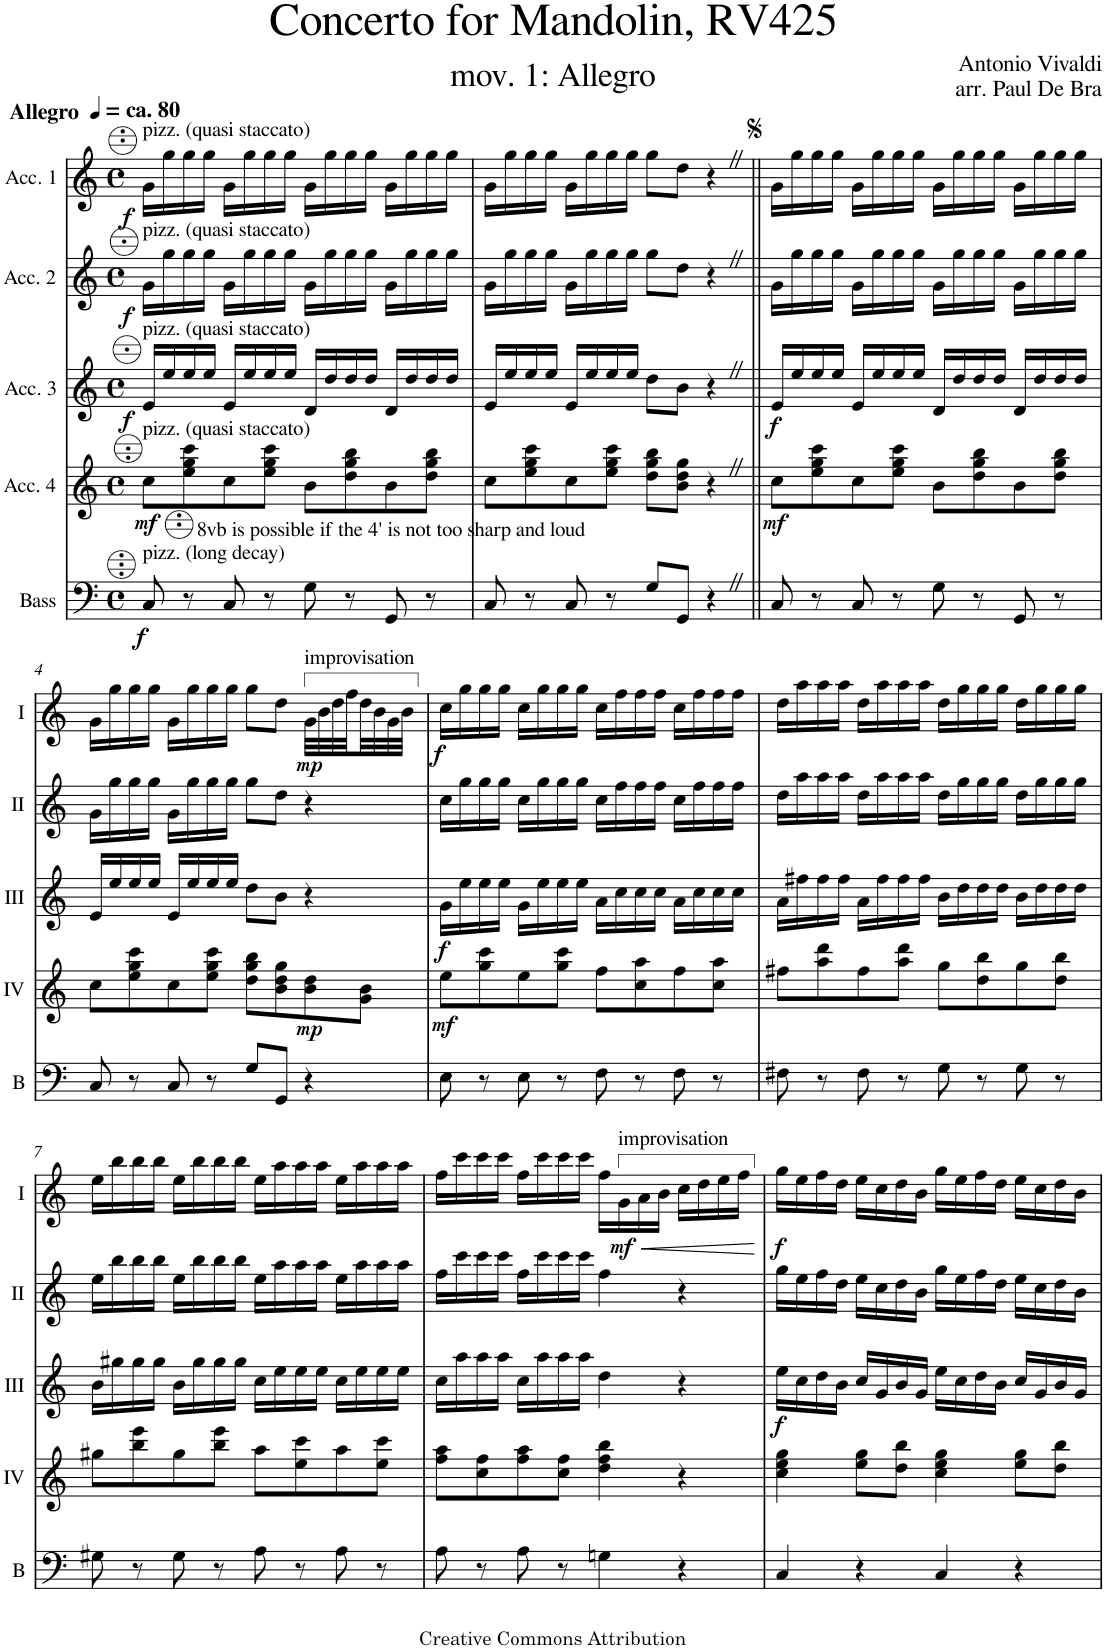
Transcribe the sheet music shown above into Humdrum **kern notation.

**kern	**dynam	**kern	**dynam	**kern	**dynam	**kern	**dynam	**kern	**dynam
*part5	*part5	*part4	*part4	*part3	*part3	*part2	*part2	*part1	*part1
*staff5	*staff5	*staff4	*staff4	*staff3	*staff3	*staff2	*staff2	*staff1	*staff1
*I"Bass	*	*I"Acc. 4	*	*I"Acc. 3	*	*I"Acc. 2	*	*I"Acc. 1	*
*I'B	*	*	*	*	*	*	*	*	*
*clefF4	*	*clefG2	*	*clefG2	*	*clefG2	*	*clefG2	*
*Trd7c12	*	*Trd7c12	*	*	*	*	*	*	*
*k[]	*	*k[]	*	*k[]	*	*k[]	*	*k[]	*
*M4/4	*	*M4/4	*	*M4/4	*	*M4/4	*	*M4/4	*
*met(c)	*	*met(c)	*	*met(c)	*	*met(c)	*	*met(c)	*
=1	=1	=1	=1	=1	=1	=1	=1	=1	=1
!	!	!	!	!	!	!	!	!LO:TX:a:B:t=ca. 80	!
!	!	!	!	!	!	!	!	!LO:TX:a:B:t=Allegro	!
!	!	!	!	!	!	!	!	!LO:TX:a:t=pizz. (quasi staccato)	!
!	!	!	!	!	!	!LO:TX:a:t=pizz. (quasi staccato)	!	!	!
!	!	!	!	!LO:TX:a:t=pizz. (quasi staccato)	!	!	!	!	!
!	!	!LO:TX:b:t=8vb is possible if the 4' is not too sharp and loud	!	!	!	!	!	!	!
!	!	!LO:TX:a:t=pizz. (quasi staccato)	!	!	!	!	!	!	!
!LO:TX:a:t=pizz. (long decay)	!	!	!	!	!	!	!	!	!
!	!LO:DY:b	!	!LO:DY:b	!	!LO:DY:b	!	!LO:DY:b	!	!LO:DY:b
8C/	f	8cc\L	mf	16e/LL	f	16g\LL	f	16g\LL	f
.	.	.	.	16ee/	.	16gg\	.	16gg\	.
8r	.	8ee\ 8gg\ 8ccc\	.	16ee/	.	16gg\	.	16gg\	.
.	.	.	.	16ee/JJ	.	16gg\JJ	.	16gg\JJ	.
8C/	.	8cc\	.	16e/LL	.	16g\LL	.	16g\LL	.
.	.	.	.	16ee/	.	16gg\	.	16gg\	.
8r	.	8ee\ 8gg\ 8ccc\J	.	16ee/	.	16gg\	.	16gg\	.
.	.	.	.	16ee/JJ	.	16gg\JJ	.	16gg\JJ	.
8G\	.	8b\L	.	16d/LL	.	16g\LL	.	16g\LL	.
.	.	.	.	16dd/	.	16gg\	.	16gg\	.
8r	.	8dd\ 8gg\ 8bb\	.	16dd/	.	16gg\	.	16gg\	.
.	.	.	.	16dd/JJ	.	16gg\JJ	.	16gg\JJ	.
8GG/	.	8b\	.	16d/LL	.	16g\LL	.	16g\LL	.
.	.	.	.	16dd/	.	16gg\	.	16gg\	.
8r	.	8dd\ 8gg\ 8bb\J	.	16dd/	.	16gg\	.	16gg\	.
.	.	.	.	16dd/JJ	.	16gg\JJ	.	16gg\JJ	.
=2	=2	=2	=2	=2	=2	=2	=2	=2	=2
8C/	.	8cc\L	.	16e/LL	.	16g\LL	.	16g\LL	.
.	.	.	.	16ee/	.	16gg\	.	16gg\	.
8r	.	8ee\ 8gg\ 8ccc\	.	16ee/	.	16gg\	.	16gg\	.
.	.	.	.	16ee/JJ	.	16gg\JJ	.	16gg\JJ	.
8C/	.	8cc\	.	16e/LL	.	16g\LL	.	16g\LL	.
.	.	.	.	16ee/	.	16gg\	.	16gg\	.
8r	.	8ee\ 8gg\ 8ccc\J	.	16ee/	.	16gg\	.	16gg\	.
.	.	.	.	16ee/JJ	.	16gg\JJ	.	16gg\JJ	.
8G/L	.	8dd\ 8gg\ 8bb\L	.	8dd\L	.	8gg\L	.	8gg\L	.
8GG/J	.	8b\ 8dd\ 8gg\J	.	8b\J	.	8dd\J	.	8dd\J	.
4r	.	4r	.	4r	.	4r	.	4r	.
=3||	=3||	=3||	=3||	=3||	=3||	=3||	=3||	=3||	=3||
!	!	!	!LO:DY:b	!	!LO:DY:b	!	!	!	!
8C/	.	8cc\L	mf	16e/LL	f	16g\LL	.	16g\LL	.
.	.	.	.	16ee/	.	16gg\	.	16gg\	.
8r	.	8ee\ 8gg\ 8ccc\	.	16ee/	.	16gg\	.	16gg\	.
.	.	.	.	16ee/JJ	.	16gg\JJ	.	16gg\JJ	.
8C/	.	8cc\	.	16e/LL	.	16g\LL	.	16g\LL	.
.	.	.	.	16ee/	.	16gg\	.	16gg\	.
8r	.	8ee\ 8gg\ 8ccc\J	.	16ee/	.	16gg\	.	16gg\	.
.	.	.	.	16ee/JJ	.	16gg\JJ	.	16gg\JJ	.
8G\	.	8b\L	.	16d/LL	.	16g\LL	.	16g\LL	.
.	.	.	.	16dd/	.	16gg\	.	16gg\	.
8r	.	8dd\ 8gg\ 8bb\	.	16dd/	.	16gg\	.	16gg\	.
.	.	.	.	16dd/JJ	.	16gg\JJ	.	16gg\JJ	.
8GG/	.	8b\	.	16d/LL	.	16g\LL	.	16g\LL	.
.	.	.	.	16dd/	.	16gg\	.	16gg\	.
8r	.	8dd\ 8gg\ 8bb\J	.	16dd/	.	16gg\	.	16gg\	.
.	.	.	.	16dd/JJ	.	16gg\JJ	.	16gg\JJ	.
!!LO:LB:g=z
=4	=4	=4	=4	=4	=4	=4	=4	=4	=4
8C/	.	8cc\L	.	16e/LL	.	16g\LL	.	16g\LL	.
.	.	.	.	16ee/	.	16gg\	.	16gg\	.
8r	.	8ee\ 8gg\ 8ccc\	.	16ee/	.	16gg\	.	16gg\	.
.	.	.	.	16ee/JJ	.	16gg\JJ	.	16gg\JJ	.
8C/	.	8cc\	.	16e/LL	.	16g\LL	.	16g\LL	.
.	.	.	.	16ee/	.	16gg\	.	16gg\	.
8r	.	8ee\ 8gg\ 8ccc\J	.	16ee/	.	16gg\	.	16gg\	.
.	.	.	.	16ee/JJ	.	16gg\JJ	.	16gg\JJ	.
8G/L	.	8dd\ 8gg\ 8bb\L	.	8dd\L	.	8gg\L	.	8gg\L	.
8GG/J	.	8b\ 8dd\ 8gg\	.	8b\J	.	8dd\J	.	8dd\J	.
!	!	!	!	!	!	!	!	!LO:TX:a:t=improvisation	!
!	!	!	!LO:DY:b	!	!	!	!	!	!LO:DY:b
4r	.	8b\ 8dd\	mp	4r	.	4r	.	32g\LLL	mp
.	.	.	.	.	.	.	.	32b\	.
.	.	.	.	.	.	.	.	32dd\	.
.	.	.	.	.	.	.	.	32ff\	.
.	.	8g\ 8b\J	.	.	.	.	.	32dd\	.
.	.	.	.	.	.	.	.	32b\	.
.	.	.	.	.	.	.	.	32g\	.
.	.	.	.	.	.	.	.	32b\JJJ	.
=5	=5	=5	=5	=5	=5	=5	=5	=5	=5
!	!	!	!LO:DY:b	!	!LO:DY:b	!	!	!	!LO:DY:b
8E\	.	8ee\L	mf	16g\LL	f	16cc\LL	.	16cc\LL	f
.	.	.	.	16ee\	.	16gg\	.	16gg\	.
8r	.	8gg\ 8ccc\	.	16ee\	.	16gg\	.	16gg\	.
.	.	.	.	16ee\JJ	.	16gg\JJ	.	16gg\JJ	.
8E\	.	8ee\	.	16g\LL	.	16cc\LL	.	16cc\LL	.
.	.	.	.	16ee\	.	16gg\	.	16gg\	.
8r	.	8gg\ 8ccc\J	.	16ee\	.	16gg\	.	16gg\	.
.	.	.	.	16ee\JJ	.	16gg\JJ	.	16gg\JJ	.
8F\	.	8ff\L	.	16a\LL	.	16cc\LL	.	16cc\LL	.
.	.	.	.	16cc\	.	16ff\	.	16ff\	.
8r	.	8cc\ 8aa\	.	16cc\	.	16ff\	.	16ff\	.
.	.	.	.	16cc\JJ	.	16ff\JJ	.	16ff\JJ	.
8F\	.	8ff\	.	16a\LL	.	16cc\LL	.	16cc\LL	.
.	.	.	.	16cc\	.	16ff\	.	16ff\	.
8r	.	8cc\ 8aa\J	.	16cc\	.	16ff\	.	16ff\	.
.	.	.	.	16cc\JJ	.	16ff\JJ	.	16ff\JJ	.
=6	=6	=6	=6	=6	=6	=6	=6	=6	=6
8F#X\	.	8ff#X\L	.	16a\LL	.	16dd\LL	.	16dd\LL	.
.	.	.	.	16ff#X\	.	16aa\	.	16aa\	.
8r	.	8aa\ 8ddd\	.	16ff#\	.	16aa\	.	16aa\	.
.	.	.	.	16ff#\JJ	.	16aa\JJ	.	16aa\JJ	.
8F#\	.	8ff#\	.	16a\LL	.	16dd\LL	.	16dd\LL	.
.	.	.	.	16ff#\	.	16aa\	.	16aa\	.
8r	.	8aa\ 8ddd\J	.	16ff#\	.	16aa\	.	16aa\	.
.	.	.	.	16ff#\JJ	.	16aa\JJ	.	16aa\JJ	.
8G\	.	8gg\L	.	16b\LL	.	16dd\LL	.	16dd\LL	.
.	.	.	.	16dd\	.	16gg\	.	16gg\	.
8r	.	8dd\ 8bb\	.	16dd\	.	16gg\	.	16gg\	.
.	.	.	.	16dd\JJ	.	16gg\JJ	.	16gg\JJ	.
8G\	.	8gg\	.	16b\LL	.	16dd\LL	.	16dd\LL	.
.	.	.	.	16dd\	.	16gg\	.	16gg\	.
8r	.	8dd\ 8bb\J	.	16dd\	.	16gg\	.	16gg\	.
.	.	.	.	16dd\JJ	.	16gg\JJ	.	16gg\JJ	.
!!LO:LB:g=z
=7	=7	=7	=7	=7	=7	=7	=7	=7	=7
8G#X\	.	8gg#X\L	.	16b\LL	.	16ee\LL	.	16ee\LL	.
.	.	.	.	16gg#X\	.	16bb\	.	16bb\	.
8r	.	8bb\ 8eee\	.	16gg#\	.	16bb\	.	16bb\	.
.	.	.	.	16gg#\JJ	.	16bb\JJ	.	16bb\JJ	.
8G#\	.	8gg#\	.	16b\LL	.	16ee\LL	.	16ee\LL	.
.	.	.	.	16gg#\	.	16bb\	.	16bb\	.
8r	.	8bb\ 8eee\J	.	16gg#\	.	16bb\	.	16bb\	.
.	.	.	.	16gg#\JJ	.	16bb\JJ	.	16bb\JJ	.
8A\	.	8aa\L	.	16cc\LL	.	16ee\LL	.	16ee\LL	.
.	.	.	.	16ee\	.	16aa\	.	16aa\	.
8r	.	8ee\ 8ccc\	.	16ee\	.	16aa\	.	16aa\	.
.	.	.	.	16ee\JJ	.	16aa\JJ	.	16aa\JJ	.
8A\	.	8aa\	.	16cc\LL	.	16ee\LL	.	16ee\LL	.
.	.	.	.	16ee\	.	16aa\	.	16aa\	.
8r	.	8ee\ 8ccc\J	.	16ee\	.	16aa\	.	16aa\	.
.	.	.	.	16ee\JJ	.	16aa\JJ	.	16aa\JJ	.
=8	=8	=8	=8	=8	=8	=8	=8	=8	=8
8A\	.	8ff\ 8aa\L	.	16cc\LL	.	16ff\LL	.	16ff\LL	.
.	.	.	.	16aa\	.	16ccc\	.	16ccc\	.
8r	.	8cc\ 8ff\	.	16aa\	.	16ccc\	.	16ccc\	.
.	.	.	.	16aa\JJ	.	16ccc\JJ	.	16ccc\JJ	.
8A\	.	8ff\ 8aa\	.	16cc\LL	.	16ff\LL	.	16ff\LL	.
.	.	.	.	16aa\	.	16ccc\	.	16ccc\	.
8r	.	8cc\ 8ff\J	.	16aa\	.	16ccc\	.	16ccc\	.
.	.	.	.	16aa\JJ	.	16ccc\JJ	.	16ccc\JJ	.
4Gn\	.	4dd\ 4ff\ 4bb\	.	4dd\	.	4ff\	.	16ff\LL	.
!	!	!	!	!	!	!	!	!LO:TX:a:t=improvisation	!
!	!	!	!	!	!	!	!	!	!LO:HP:b
!	!	!	!	!	!	!	!	!	!LO:DY:n=1:b
.	.	.	.	.	.	.	.	16g\	< mf
.	.	.	.	.	.	.	.	16a\	.
.	.	.	.	.	.	.	.	16b\JJ	.
4r	.	4r	.	4r	.	4r	.	16cc\LL	.
.	.	.	.	.	.	.	.	16dd\	.
.	.	.	.	.	.	.	.	16ee\	.
.	.	.	.	.	.	.	.	16ff\JJ	.
.	.	.	.	.	.	.	.	.	[
=9	=9	=9	=9	=9	=9	=9	=9	=9	=9
!	!	!	!	!	!LO:DY:b	!	!	!	!LO:DY:b
4C/	.	4cc\ 4ee\ 4gg\	.	16ee\LL	f	16gg\LL	.	16gg\LL	f
.	.	.	.	16cc\	.	16ee\	.	16ee\	.
.	.	.	.	16dd\	.	16ff\	.	16ff\	.
.	.	.	.	16b\JJ	.	16dd\JJ	.	16dd\JJ	.
4r	.	8ee\ 8gg\L	.	16cc/LL	.	16ee\LL	.	16ee\LL	.
.	.	.	.	16g/	.	16cc\	.	16cc\	.
.	.	8dd\ 8bb\J	.	16b/	.	16dd\	.	16dd\	.
.	.	.	.	16g/JJ	.	16b\JJ	.	16b\JJ	.
4C/	.	4cc\ 4ee\ 4gg\	.	16ee\LL	.	16gg\LL	.	16gg\LL	.
.	.	.	.	16cc\	.	16ee\	.	16ee\	.
.	.	.	.	16dd\	.	16ff\	.	16ff\	.
.	.	.	.	16b\JJ	.	16dd\JJ	.	16dd\JJ	.
4r	.	8ee\ 8gg\L	.	16cc/LL	.	16ee\LL	.	16ee\LL	.
.	.	.	.	16g/	.	16cc\	.	16cc\	.
.	.	8dd\ 8bb\J	.	16b/	.	16dd\	.	16dd\	.
.	.	.	.	16g/JJ	.	16b\JJ	.	16b\JJ	.
=	=	=	=	=	=	=	=	=	=
*-	*-	*-	*-	*-	*-	*-	*-	*-	*-
